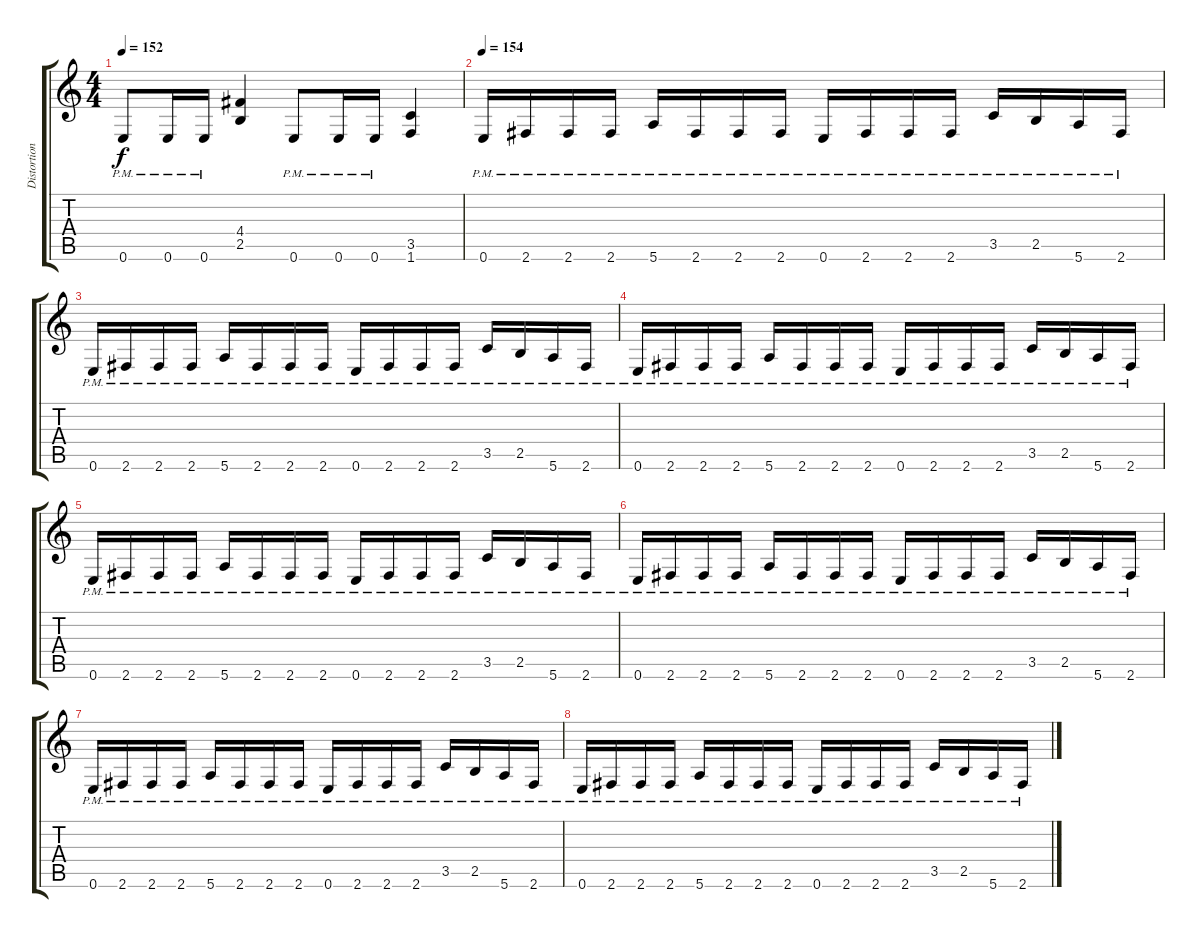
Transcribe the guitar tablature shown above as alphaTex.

\track ("Distortion Guitar (Mustaine)" "Distortion") {instrument distortionguitar}
\staff {score tabs}
\tuning (E4 B3 G3 D3 A2 E2) {hide}
\ts (4 4)
\tempo 152
\clef g2
\ks c
0.6{pm}.8{dy f} 0.6{pm}.16 0.6{pm}.16 (4.4 2.5).4 0.6{pm}.8 0.6{pm}.16 0.6{pm}.16 (3.5 1.6).4 |
\tempo 152
\tempo 154
0.6{pm}.16 2.6{pm}.16 2.6{pm}.16 2.6{pm}.16 5.6{pm}.16 2.6{pm}.16 2.6{pm}.16 2.6{pm}.16 0.6{pm}.16 2.6{pm}.16 2.6{pm}.16 2.6{pm}.16 3.5{pm}.16 2.5{pm}.16 5.6{pm}.16 2.6{pm}.16 |
0.6{pm}.16 2.6{pm}.16 2.6{pm}.16 2.6{pm}.16 5.6{pm}.16 2.6{pm}.16 2.6{pm}.16 2.6{pm}.16 0.6{pm}.16 2.6{pm}.16 2.6{pm}.16 2.6{pm}.16 3.5{pm}.16 2.5{pm}.16 5.6{pm}.16 2.6{pm}.16 |
0.6{pm}.16 2.6{pm}.16 2.6{pm}.16 2.6{pm}.16 5.6{pm}.16 2.6{pm}.16 2.6{pm}.16 2.6{pm}.16 0.6{pm}.16 2.6{pm}.16 2.6{pm}.16 2.6{pm}.16 3.5{pm}.16 2.5{pm}.16 5.6{pm}.16 2.6{pm}.16 |
0.6{pm}.16 2.6{pm}.16 2.6{pm}.16 2.6{pm}.16 5.6{pm}.16 2.6{pm}.16 2.6{pm}.16 2.6{pm}.16 0.6{pm}.16 2.6{pm}.16 2.6{pm}.16 2.6{pm}.16 3.5{pm}.16 2.5{pm}.16 5.6{pm}.16 2.6{pm}.16 |
0.6{pm}.16 2.6{pm}.16 2.6{pm}.16 2.6{pm}.16 5.6{pm}.16 2.6{pm}.16 2.6{pm}.16 2.6{pm}.16 0.6{pm}.16 2.6{pm}.16 2.6{pm}.16 2.6{pm}.16 3.5{pm}.16 2.5{pm}.16 5.6{pm}.16 2.6{pm}.16 |
0.6{pm}.16 2.6{pm}.16 2.6{pm}.16 2.6{pm}.16 5.6{pm}.16 2.6{pm}.16 2.6{pm}.16 2.6{pm}.16 0.6{pm}.16 2.6{pm}.16 2.6{pm}.16 2.6{pm}.16 3.5{pm}.16 2.5{pm}.16 5.6{pm}.16 2.6{pm}.16 |
0.6{pm}.16 2.6{pm}.16 2.6{pm}.16 2.6{pm}.16 5.6{pm}.16 2.6{pm}.16 2.6{pm}.16 2.6{pm}.16 0.6{pm}.16 2.6{pm}.16 2.6{pm}.16 2.6{pm}.16 3.5{pm}.16 2.5{pm}.16 5.6{pm}.16 2.6{pm}.16
